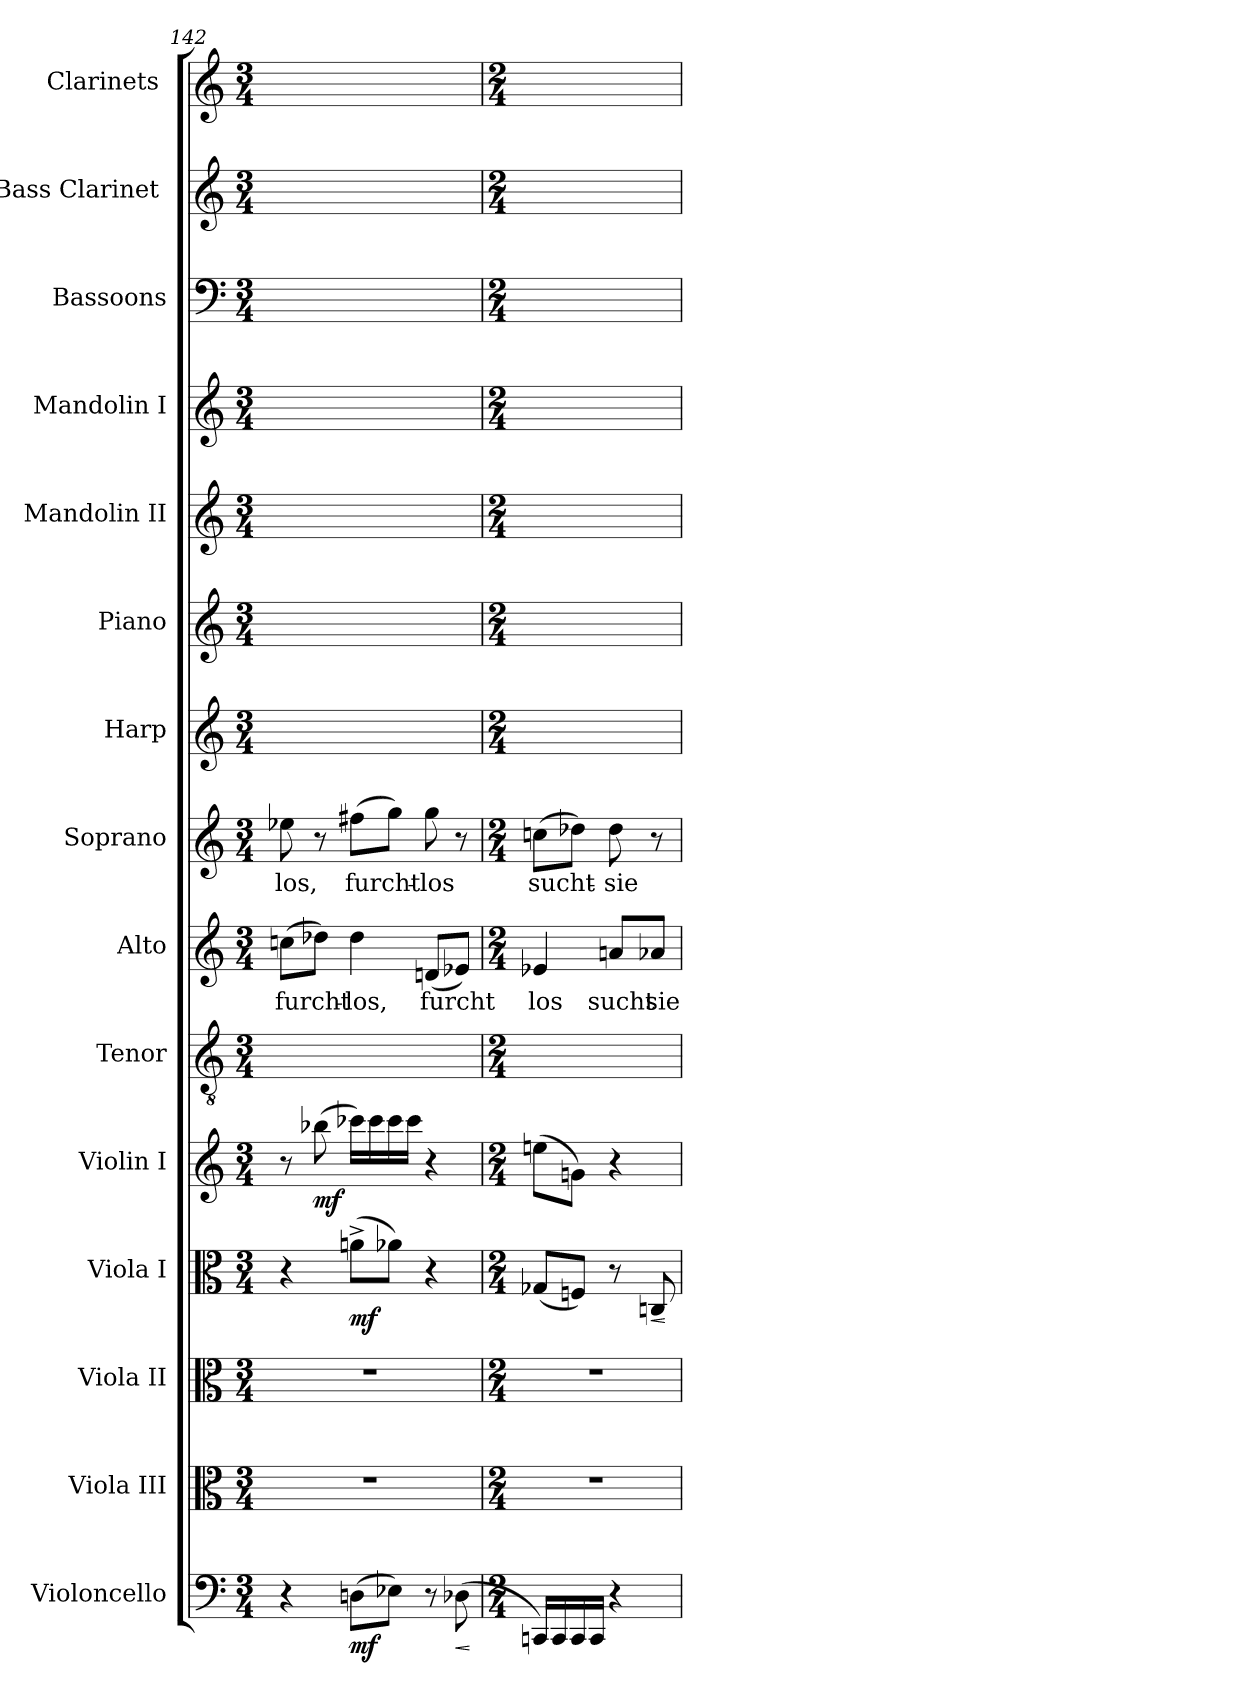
**kern	**dynam	**kern	**kern	**kern	**dynam	**kern	**dynam	**kern	**kern	**text	**kern	**text	**kern	**kern	**kern	**kern	**kern	**kern	**kern
*part15	*part15	*part14	*part13	*part12	*part12	*part11	*part11	*part10	*part9	*part9	*part8	*part8	*part7	*part6	*part5	*part4	*part3	*part2	*part1
*staff15	*staff15	*staff14	*staff13	*staff12	*staff12	*staff11	*staff11	*staff10	*staff9	*staff9	*staff8	*staff8	*staff7	*staff6	*staff5	*staff4	*staff3	*staff2	*staff1
*I"Violoncello	*	*I"Viola III	*I"Viola II	*I"Viola I	*	*I"Violin I	*	*I"Tenor	*I"Alto	*	*I"Soprano	*	*I"Harp	*I"Piano	*I"Mandolin II	*I"Mandolin I	*I"Bassoons	*I"Bass Clarinet [C]	*I"Clarinets [C]
*I'Vc.	*	*I'Vla.	*I'Vla.	*I'Vla.	*	*I'Vln. I	*	*I'T.	*I'A.	*	*I'S.	*	*I'Hp.	*I'Pno.	*I'Mand.	*I'Mand.	*I'Bsn.	*I'B. Cl.	*I'Cl.
*clefF4	*	*clefC3	*clefC3	*clefC3	*	*clefG2	*	*clefGv2	*clefG2	*	*clefG2	*	*clefG2	*clefG2	*clefG2	*clefG2	*clefF4	*clefG2	*clefG2
*k[]	*	*k[]	*k[]	*k[]	*	*k[]	*	*k[]	*k[]	*	*k[]	*	*k[]	*k[]	*k[]	*k[]	*k[]	*k[]	*k[]
*M3/4	*	*M3/4	*M3/4	*M3/4	*	*M3/4	*	*M3/4	*M3/4	*	*M3/4	*	*M3/4	*M3/4	*M3/4	*M3/4	*M3/4	*M3/4	*M3/4
=142	=142	=142	=142	=142	=142	=142	=142	=142	=142	=142	=142	=142	=142	=142	=142	=142	=142	=142	=142
4r	.	4%3r	4%3r	4r	.	8r	.	4ryy	(8ccnL	furcht-	8ee-X	-los,	8ryy	8ryy	8ryy	8ryy	4ryy	4ryy	4ryy
.	.	.	.	.	.	(8bb-X	mf	.	8dd-XJ)	.	8r	.	8ryy	8ryy	8ryy	8ryy	.	.	.
(8DnL	mf	.	.	(8an^L	mf	16ccc-XLL)	.	4ryy	4dd-	-los,	(8ff#XL	furcht-	8ryy	8ryy	8ryy	8ryy	4ryy	4ryy	4ryy
.	.	.	.	.	.	16ccc-	.	.	.	.	.	.	.	.	.	.	.	.	.
8E-XJ)	.	.	.	8a-XJ)	.	16ccc-	.	.	.	.	8ggJ)	.	8ryy	8ryy	8ryy	8ryy	.	.	.
.	.	.	.	.	.	16ccc-JJ	.	.	.	.	.	.	.	.	.	.	.	.	.
8r	.	.	.	4r	.	4r	.	4ryy	(8dnL	furcht	8gg	-los	8ryy	8ryy	8ryy	8ryy	4ryy	4ryy	4ryy
!	!LO:HP:b	!	!	!	!	!	!	!	!	!	!	!	!	!	!	!	!	!	!
(8D-X	<	.	.	.	.	.	.	.	8e-XJ)	.	8r	.	8ryy	8ryy	8ryy	8ryy	.	.	.
.	[	.	.	.	.	.	.	.	.	.	.	.	.	.	.	.	.	.	.
=143	=143	=143	=143	=143	=143	=143	=143	=143	=143	=143	=143	=143	=143	=143	=143	=143	=143	=143	=143
*M2/4	*	*M2/4	*M2/4	*M2/4	*	*M2/4	*	*M2/4	*M2/4	*	*M2/4	*	*M2/4	*M2/4	*M2/4	*M2/4	*M2/4	*M2/4	*M2/4
16CCnLL)	.	2r	2r	(8G-XL	.	(8eenL	.	4ryy	4e-X	los	(8ccnL	sucht-	8ryy	8ryy	8ryy	8ryy	4ryy	4ryy	4ryy
16CC	.	.	.	.	.	.	.	.	.	.	.	.	.	.	.	.	.	.	.
16CC	.	.	.	8FnJ)	.	8gnJ)	.	.	.	.	8dd-XJ)	.	8ryy	8ryy	8ryy	8ryy	.	.	.
16CCJJ	.	.	.	.	.	.	.	.	.	.	.	.	.	.	.	.	.	.	.
4r	.	.	.	8r	.	4r	.	4ryy	8anL	sucht	8dd-	-sie	8ryy	8ryy	8ryy	8ryy	4ryy	4ryy	4ryy
!	!	!	!	!	!LO:HP:b	!	!	!	!	!	!	!	!	!	!	!	!	!	!
.	.	.	.	8Cni	<	.	.	.	8a-XJ	sie	8r	.	8ryy	8ryy	8ryy	8ryy	.	.	.
.	.	.	.	.	[	.	.	.	.	.	.	.	.	.	.	.	.	.	.
=	=	=	=	=	=	=	=	=	=	=	=	=	=	=	=	=	=	=	=
*-	*-	*-	*-	*-	*-	*-	*-	*-	*-	*-	*-	*-	*-	*-	*-	*-	*-	*-	*-
